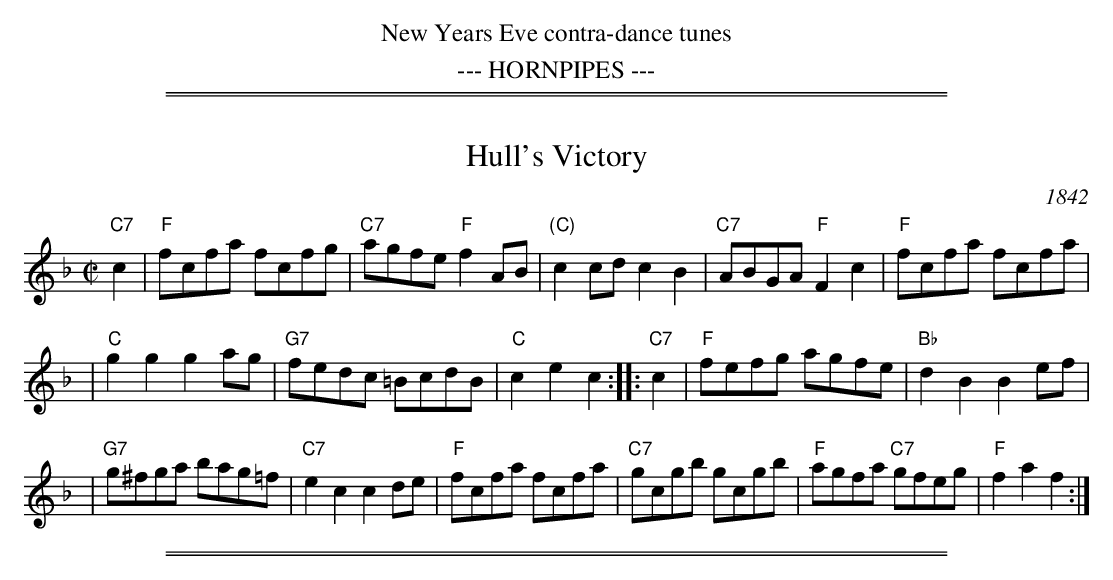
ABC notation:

X:1
T: Hull's Victory
O: 1842
M: C|
L: 1/8
K: F
"C7"c2 \
| "F"fcfa fcfg | "C7"agfe "F"f2AB | "(C)"c2cd c2B2 | "C7"ABGA "F"F2c2 | "F"fcfa fcfa |
| "C"g2g2 g2ag | "G7"fedc =BcdB | "C"c2e2 c2 :: "C7"c2 | "F"fefg agfe | "Bb"d2B2 B2ef |
| "G7"g^fga bag=f | "C7"e2c2 c2de | "F"fcfa fcfa | "C7"gcgb gcgb | "F"agfa "C7"gfeg | "F"f2a2f2 :|
